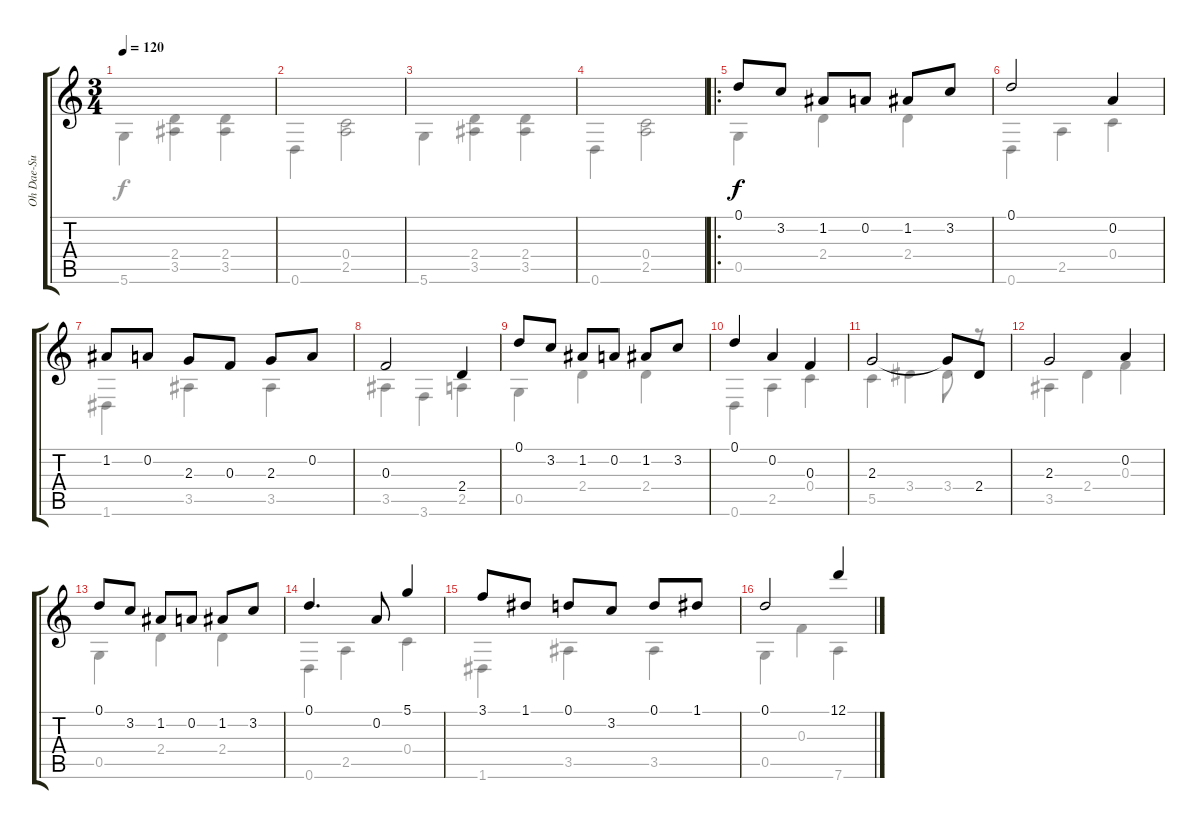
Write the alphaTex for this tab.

\track ("Oh Dae-Su" "Oh Dae-Su") {instrument acousticguitarnylon}
\staff {score tabs}
\tuning (D4 A3 F3 C3 G2 D2) {hide}
\voice
\ts (3 4)
\tempo 120
\clef g2
\ks c
|
|
|
|
\ro
\ks aminor
0.1.8 3.2.8 1.2.8 0.2.8 1.2.8 3.2.8 |
0.1.2 0.2.4 |
1.2.8 0.2.8 2.3.8 0.3.8 2.3.8 0.2.8 |
0.3.2 2.4.4 |
0.1.8 3.2.8 1.2.8 0.2.8 1.2.8 3.2.8 |
0.1.4 0.2.4 0.3.4 |
2.3.2 2.3{t}.8 2.4.8 |
2.3.2 0.2.4 |
0.1.8 3.2.8 1.2.8 0.2.8 1.2.8 3.2.8 |
0.1.4{d} 0.2.8 5.1.4 |
3.1.8 1.1.8 0.1.8 3.2.8 0.1.8 1.1.8 |
0.1.2 12.1.4
\voice
\clef g2
\ottava regular
\simile none
\ks c
5.6.4{dy f} (2.4 3.5).4 (2.4 3.5).4 |
0.6.4 (0.4 2.5).2 |
5.6.4 (2.4 3.5).4 (2.4 3.5).4 |
0.6.4 (0.4 2.5).2 |
\ks aminor
0.5.4 2.4.4 2.4.4 |
0.6.4 2.5.4 0.4.4 |
1.6.4 3.5.4 3.5.4 |
3.5.4 3.6.4 2.5.4 |
0.5.4 2.4.4 2.4.4 |
0.6.4 2.5.4 0.4.4 |
5.5.4 3.4.4 3.4.8 r.8 |
3.5.4 2.4.4 0.3.4 |
0.5.4 2.4.4 2.4.4 |
0.6.4 2.5.4 0.4.4 |
1.6.4 3.5.4 3.5.4 |
0.5.4 0.3.4 7.6.4
